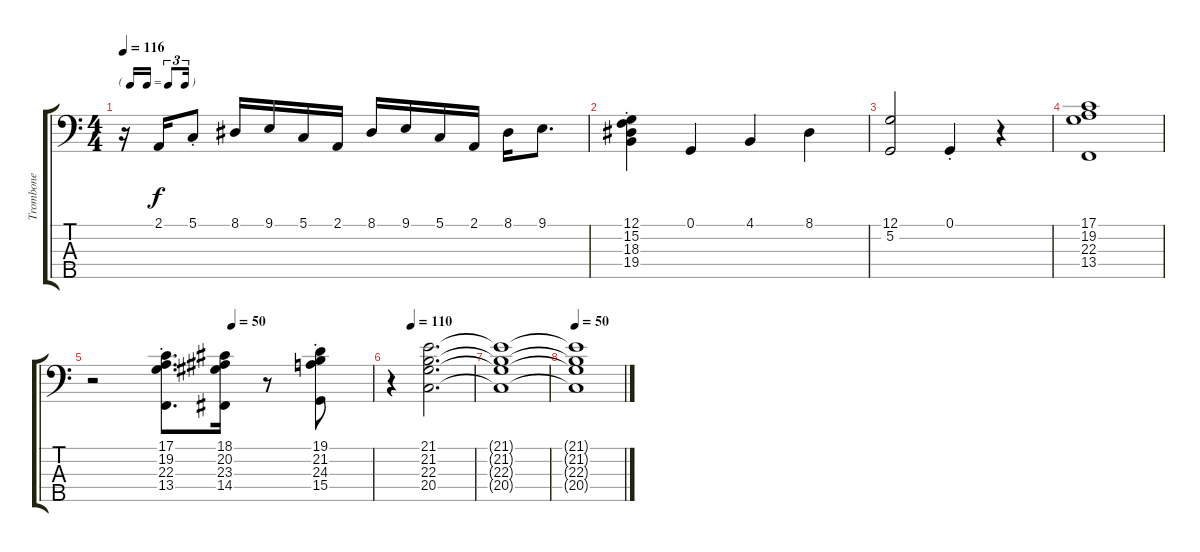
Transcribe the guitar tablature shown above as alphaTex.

\track ("Trombone" "Trombone") {instrument trombone}
\staff {score tabs}
\tuning (G2 D2 A1 E1 B0) {hide}
\ts (4 4)
\tf triplet16th
\tempo 116
\clef f4
\ks c
r.16{dy f} 2.1.16 5.1{st}.8 8.1.16 9.1.16 5.1.16 2.1.16 8.1.16 9.1.16 5.1.16 2.1.16 8.1.16 9.1.8{d} |
(12.1{st} 15.2{st} 18.3{st} 19.4{st}).4 0.1.4 4.1.4 8.1.4 |
(12.1 5.2).2 0.1{st}.4 r.4 |
(17.1 19.2 22.3 13.4).1 |
\tempo (50 0.5)
r.2 (17.1{st} 19.2{st} 22.3{st} 13.4{st}).8{d} (18.1 20.2 23.3 14.4).16 r.8 (19.1{st} 21.2{st} 24.3{st} 15.4{st}).8 |
\tempo (110 0.25)
r.4 (21.1 21.2 22.3 20.4).2{d} |
(21.1{t} 21.2{t} 22.3{t} 20.4{t}).1 |
\tempo 50
(21.1{t} 21.2{t} 22.3{t} 20.4{t}).1
